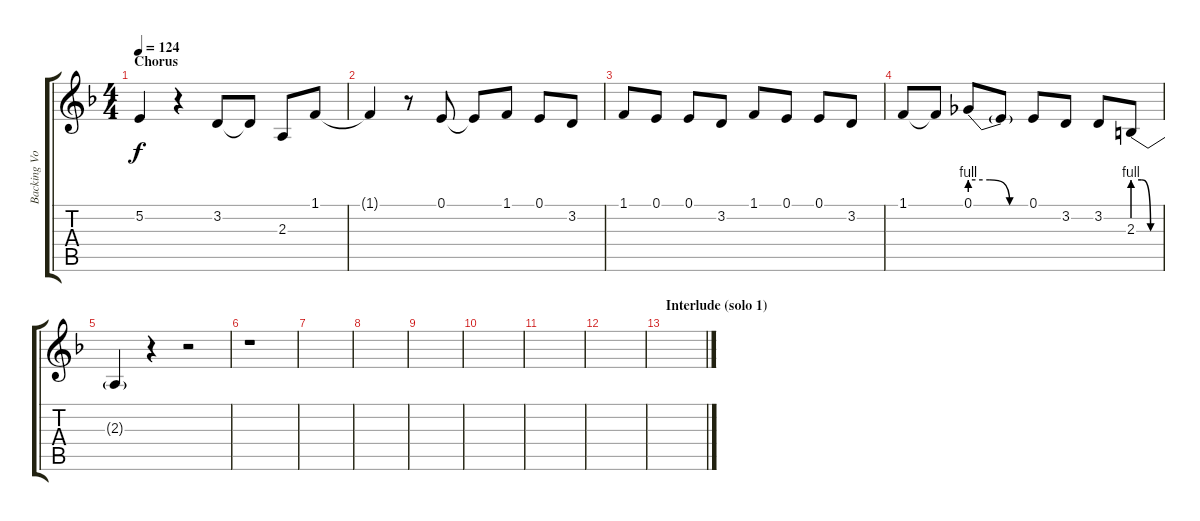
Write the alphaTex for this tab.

\track ("Backing Vocals" "Backing Vo") {instrument tuba}
\staff {score tabs}
\tuning (E4 B3 G3 D3 A2 E2) {hide}
\ts (4 4)
\section ("" "Chorus")
\tempo 124
\clef g2
\ks f
5.2.4{dy f} r.4 3.2.8 3.2{t}.8 2.3.8 1.1.8 |
1.1{t}.4 r.8 0.1.8 0.1{t}.8 1.1.8 0.1.8 3.2.8 |
1.1.8 0.1.8 0.1.8 3.2.8 1.1.8 0.1.8 0.1.8 3.2.8 |
1.1.8 1.1{t}.8 0.1{be (custom 0 4 20 4 40 0 60 0)}.8 0.1{t}.8 0.1.8 3.2.8 3.2.8 2.3{be (custom 0 4 20 4 40 0 60 0)}.8 |
2.3{t}.4 r.4 r.2 |
r.1 |
|
|
|
|
|
|
\section ("" "Interlude (solo 1)")
